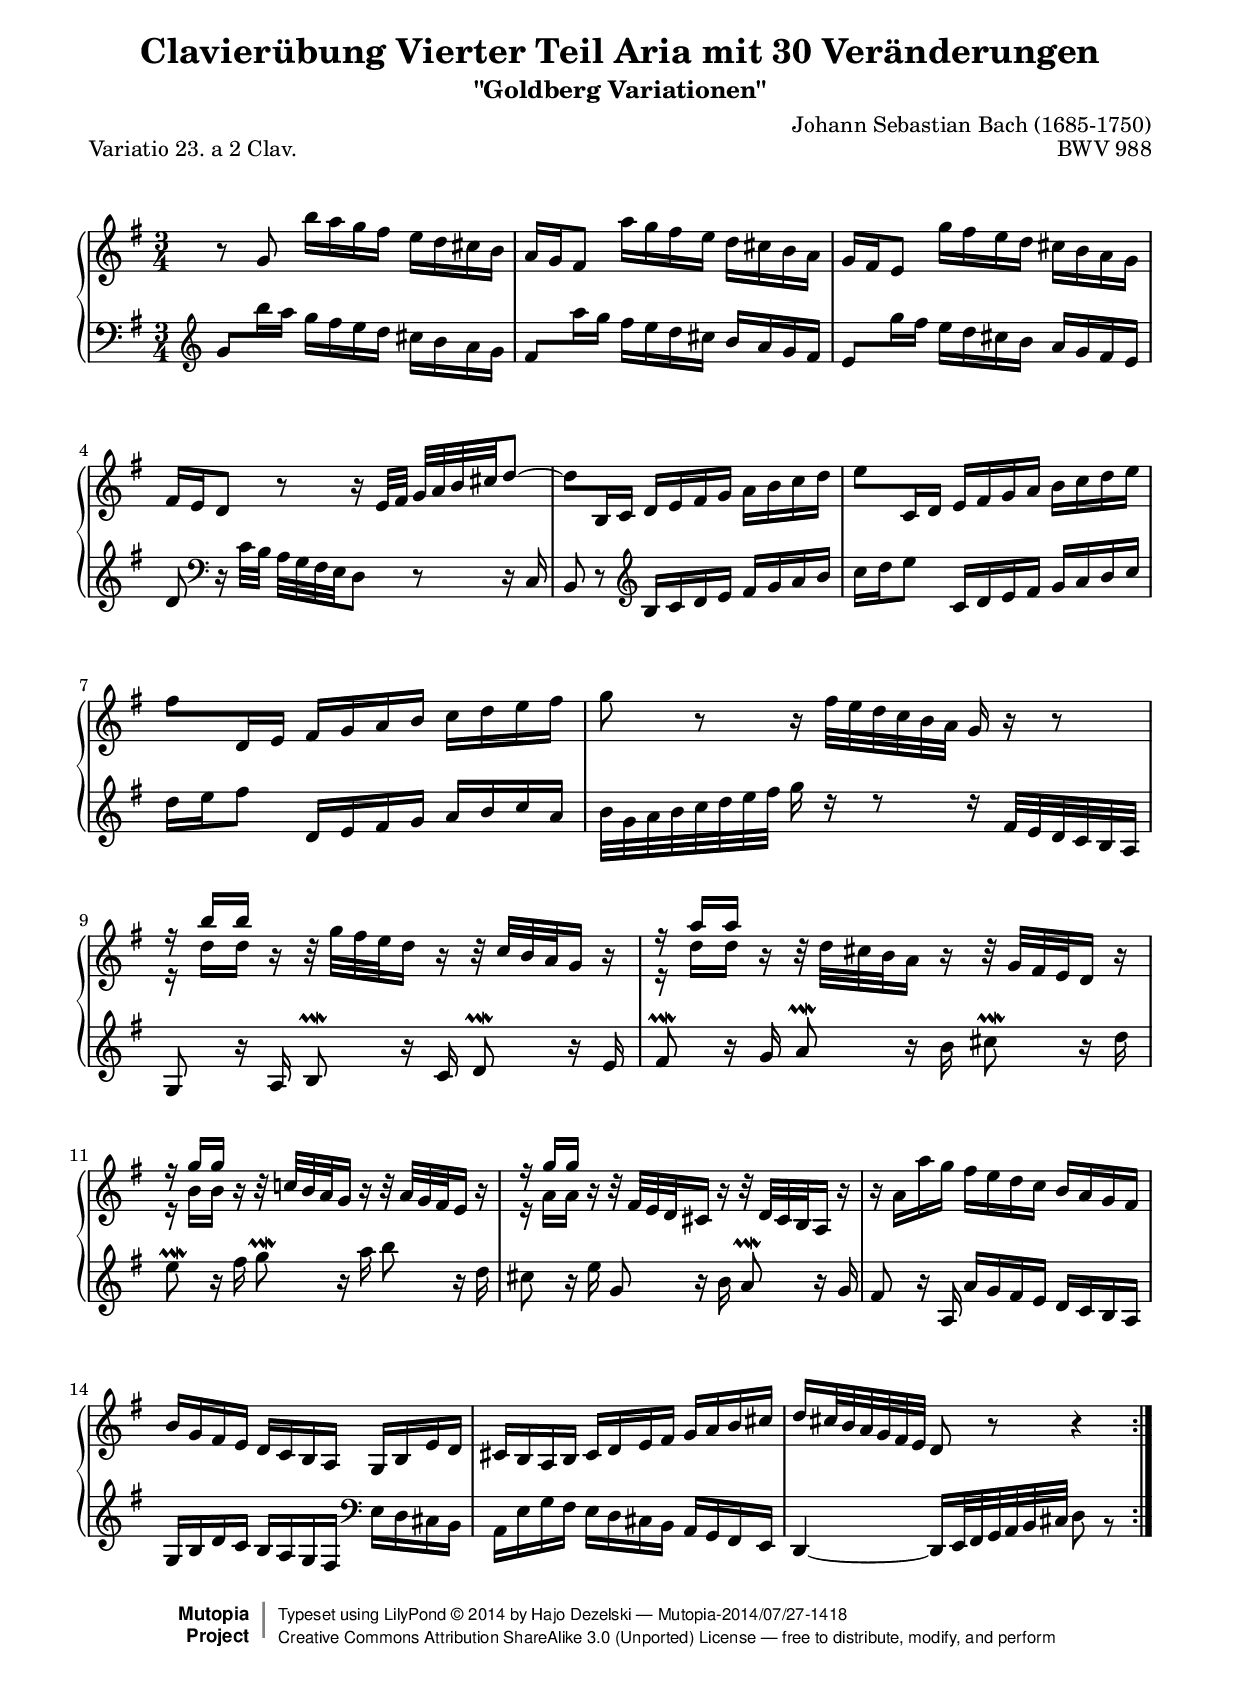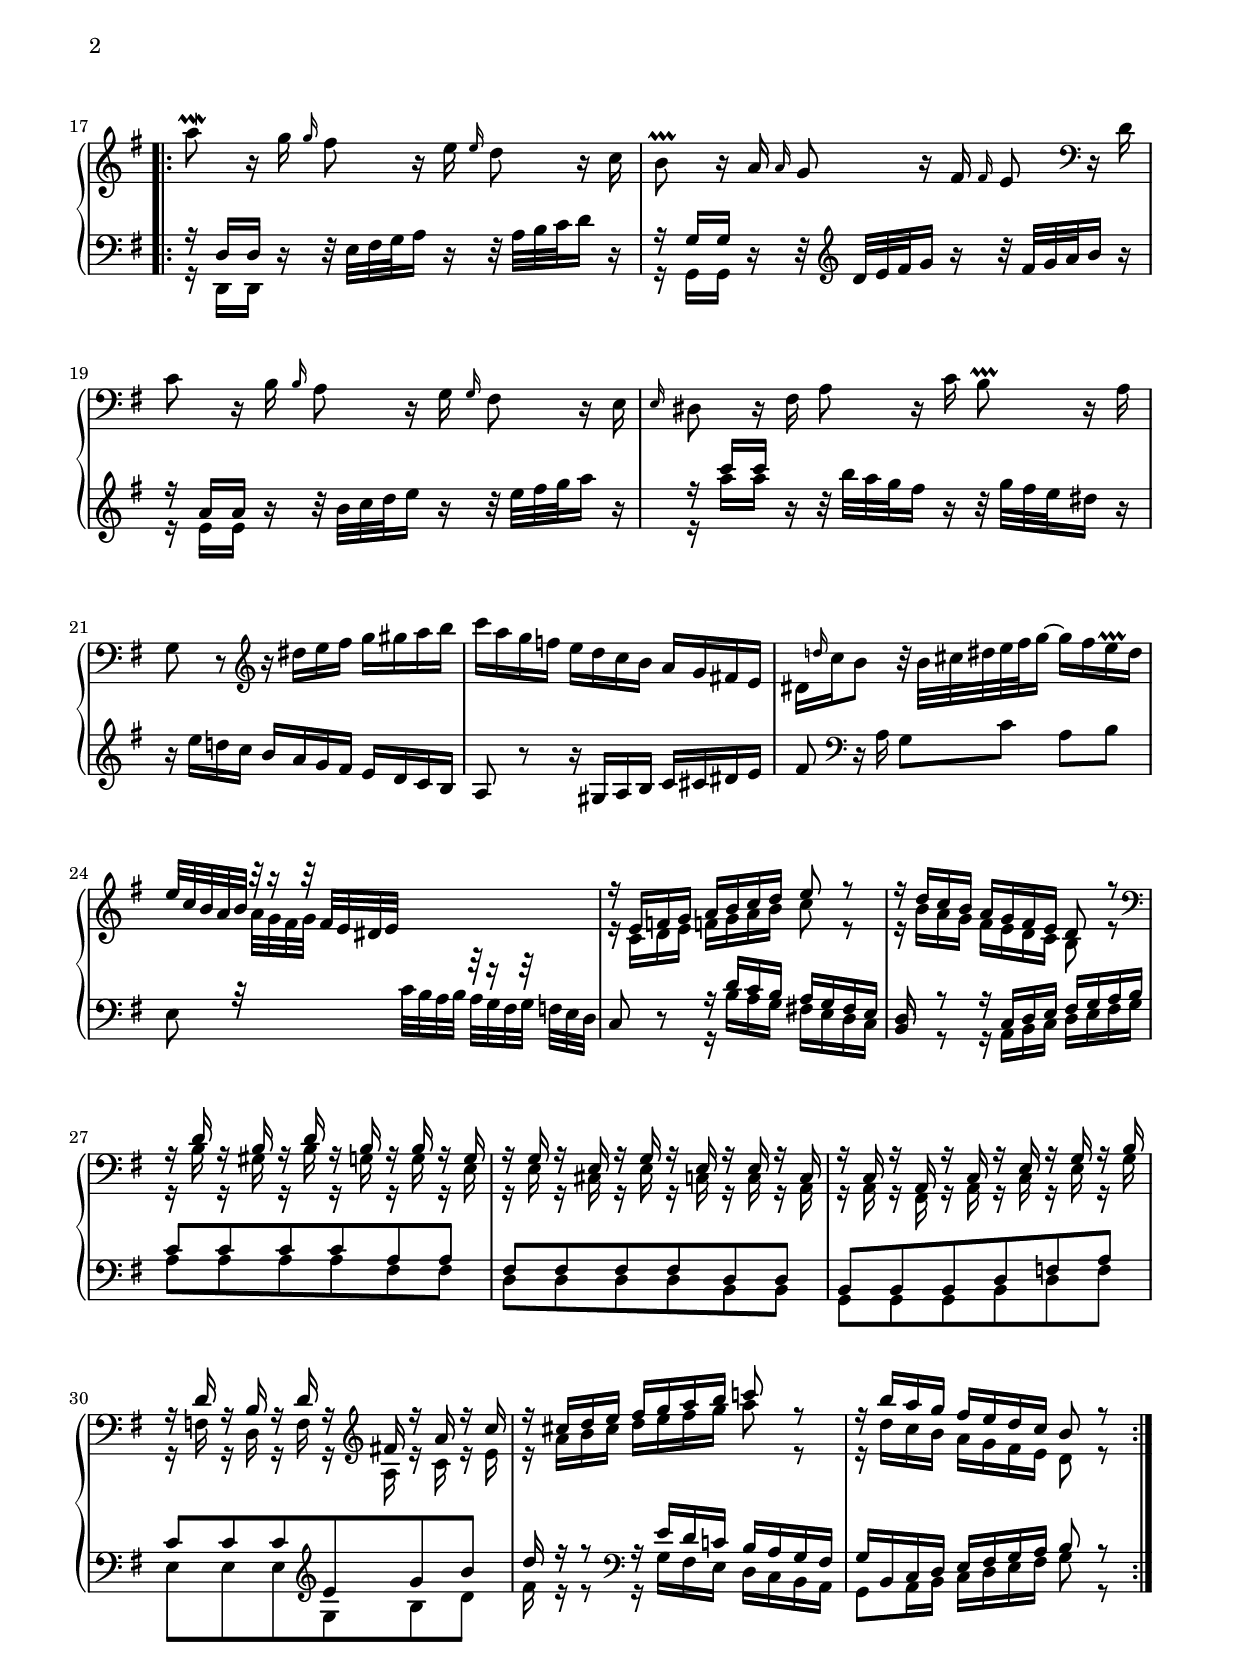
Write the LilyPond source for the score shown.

\version "2.24.0"
\language "english"

\paper {
    top-margin = 8\mm
    top-markup-spacing.basic-distance = #6
    markup-system-spacing.basic-distance = #10
    top-system-spacing.basic-distance = #12
    last-bottom-spacing.basic-distance = #12
    indent = 0.0
    line-width = 18.0\cm
    ragged-bottom = ##f
    ragged-last-bottom = ##f
}

% #(set-default-paper-size "letter")

#(set-global-staff-size 19)

\header {
        title = "Clavierübung Vierter Teil Aria mit 30 Veränderungen"
        subtitle = "\"Goldberg Variationen\""
        piece = "Variatio 23. a 2 Clav."
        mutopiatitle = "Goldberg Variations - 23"
        composer = "Johann Sebastian Bach (1685-1750)"
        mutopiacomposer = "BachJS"
        opus = "BWV 988"
        date = "1741"
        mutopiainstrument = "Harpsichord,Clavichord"
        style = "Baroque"
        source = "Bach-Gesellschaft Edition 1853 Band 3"
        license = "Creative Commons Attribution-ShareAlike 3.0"
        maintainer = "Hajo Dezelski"
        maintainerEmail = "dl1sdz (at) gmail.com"
	
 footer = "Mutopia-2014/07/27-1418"
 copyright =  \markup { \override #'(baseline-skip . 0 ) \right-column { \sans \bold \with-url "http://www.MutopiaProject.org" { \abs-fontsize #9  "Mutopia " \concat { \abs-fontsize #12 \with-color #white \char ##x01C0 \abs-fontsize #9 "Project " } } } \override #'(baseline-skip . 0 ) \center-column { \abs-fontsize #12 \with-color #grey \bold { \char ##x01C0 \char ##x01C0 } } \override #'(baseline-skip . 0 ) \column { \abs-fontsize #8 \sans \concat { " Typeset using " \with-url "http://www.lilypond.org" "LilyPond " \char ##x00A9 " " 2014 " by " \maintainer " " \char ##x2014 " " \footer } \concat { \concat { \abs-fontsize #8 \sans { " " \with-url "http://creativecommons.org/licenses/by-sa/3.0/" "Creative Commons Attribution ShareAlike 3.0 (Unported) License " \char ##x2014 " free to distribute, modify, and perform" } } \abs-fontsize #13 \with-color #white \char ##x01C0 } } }
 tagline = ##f
}

%%------------- definitions
posBeamA = \once \override Beam.positions = #'(0.7 . 0.7)
posBeamB = \once \override Beam.positions = #'(0 . 0)
posBeamC = \once \override Beam.positions = #'(-0.2 . -0.2)
doKneedBm = \once \override Beam.auto-knee-gap = #1
ignoreClash = \temporary \override NoteColumn.ignore-collision = ##t

%---------Pavel's snippet from LSR to change clef at beginning of staff
% Append markup in the text property to the grob
#(define (append-markup grob old-stencil)
  (ly:stencil-combine-at-edge
    old-stencil X RIGHT (ly:text-interface::print grob)))

bassToTreble = {
  \clef treble
  % Fake staff clef appearance
  \once \override Staff.Clef.glyph-name = #"clefs.F"
  \once \override Staff.Clef.Y-offset = #1
  % Append change clef to the time signature
  \once \override Staff.TimeSignature.text = \markup {
    \hspace #1.2
    \raise #-1
    \musicglyph "clefs.G_change"
  }
  \once \override Staff.TimeSignature.stencil = #(lambda (grob)
    (append-markup grob (ly:time-signature::print grob)))
}

sopranoOne =   \relative g' {
    \repeat volta 2 { %begin repeated section
        \stemNeutral
     	b8\rest g8 b'16 [ a g fs ] e [ d cs b ] | % 1
	a16 [ g fs8 ] a'16 [ g fs e ] d [ cs b a ] | % 2
	g16 [ fs e8 ] g'16 [ fs e d ] cs_[ b a g ] | % 3
	fs16 [ e d8 ] b'8\rest b16\rest e,32 [ fs32 ] g^[ a b cs d8 ~ ] | % 4
	\doKneedBm \posBeamC d8 [ b,16 c ] d [ e fs g ] a [ b c d ] | % 5
	\doKneedBm \posBeamB e8 [ c,16 d ] e [ fs g a ] b [ c d e ] | % 6
	\doKneedBm \posBeamA fs8 [ d,16 e ] fs [ g a b ] c [ d e fs ] | % 7
	g8 b,8\rest b16\rest fs'32 [ e d c b a ] g16 b16\rest b8\rest | % 8
	\stemUp r16 b'16 [ b ] b,16\rest b32\rest g'32_[ fs e d16 ] b16\rest b32\rest c32 [ b a g16 ] b16\rest | % 9
	r16 a'16 [ a ] b,16\rest b32\rest d32_[ cs b a16 ] b16\rest b32\rest g32 [ fs e d16 ] b'16\rest | % 10
	r16 g'16 [ g ] b,16\rest b32\rest c!32 [ b a g16 ] b16\rest b32\rest a32 [ g fs e16 ] b'16\rest | % 11
	r16 g'16 [ g ] b,16\rest b32\rest fs32 [ e d cs16 ] b'16\rest b32\rest d,32 [ cs b a16 ] b'16\rest | % 12
	\stemNeutral b16\rest a16 [ a' g ] fs [ e d c ] b [ a g fs ] | % 13
	b16 [ g fs e ] d [ c b a ] g [ b e d ] | % 14
	cs16 [ b a b ] cs [ d e fs ] g [ a b cs ] | % 15
	d16 [ cs32 b a g fs e ] d8 b'8\rest b4\rest | % 16
	\pageBreak
	} %end of repeated section
  
    \repeat volta 2 { %begin repeated section
		a'8 \prallmordent  b,16\rest g'16 \once \stemUp \grace { g16 } fs8  b,16\rest e16 \once \stemUp \grace { e16 } d8 b16\rest c16  | % 17
		b8 \prallprall b16\rest a16 \grace a16 g8 b16\rest fs16 \grace fs16 e8 \clef "bass" d,16\rest d'16 | % 18
		c8 d,16\rest  b'16 \once \stemUp \grace { b16 } a8 d,16\rest g16 \once \stemUp \grace { g16 } fs8 d16\rest e16 | % 19
		\once \stemUp \grace { e16 } ds8 d16\rest fs16 a8 d,16\rest c'16 b8 \prallprall d,16\rest a'16 | % 20
		g8 d8\rest \clef "treble" b''16\rest ds16 [ e fs ] g [ gs a b ] | % 21
		c16 [ a g f ] e [ d c b ] a [ g fs! e ] | % 22
		ds16_[ \once \stemUp \grace { d'!16 } c b8 ] b32\rest b32 [ cs ds e fs g16 ~ ] g [ fs e \prallprall ds ] | % 23
		e32^[ c b a b ] r32 r16 r32 fs32 [ e ds e ] s4 s16 s32 | % 24
		r16 e16 [ f g ] \stemUp a [ b c d ] e8 r8 | % 25
		r16 d16 [ c b ] a [ g fs e ] d8 r8 \clef "bass" | % 26
		r16 d16 r16 b16 r16 d16 r16 b16 r16 b16 r16 g16 | % 27
		r16 g16  r16 e16  r16 g16  r16 e16  r16 e16  r16 c16  | % 28
		r16 c16 r16 a16 r16 c16 r16 e16 r16 g16 r16 b16 | % 29
		r16 d16 r16 b16 r16 d16 r16 \clef "treble" fs!16 r16 a16 r16 c16 | % 30
		r16 cs16 [ d e ] fs [ g a b ] c!8 r8 | % 31
		r16 b16 [ a g ] fs [ e d c ] b8 r8  | % 32
    } %end repeated section
}

sopranoTwo =   \relative b' {
  \repeat volta 2 { %begin repeated section
	  \stemDown
	  s1*3/4 | % 1
	  s1*3/4 | % 2
	  s1*3/4 | % 3
	  s1*3/4 | % 4
	  s1*3/4 | % 5
	  s1*3/4 | % 6
	  s1*3/4 | % 7
	  s1*3/4 | % 8
	  r16 d16 [ d ] s16 s1*2/4 | % 9
	  r16 d16 [ d ] s16 s1*2/4 | % 10
	  r16 b16 [ b ] s16 s1*2/4 | % 11
	  r16 a16 [ a ] s16 s1*2/4 | % 12
	  s1*3/4 | % 13
	  s1*3/4 | % 14
	  s1*3/4 | % 15
	  s1*3/4 | % 16

    } %end of repeated section
  
    \repeat volta 2 { %begin repeated section
		s1*3/4 | % 17
		s1*3/4 | % 18
		s1*3/4 | % 19
		s1*3/4 | % 20
		s1*3/4 | % 21
		s1*3/4 | % 22
		s1*3/4 | % 23
		s8 s32 a32 [ g fs g ] s4 s8 s16 s32 | % 24
		r16 c,16 [ d e ] f! [ g a b ] c8 r8 | % 25
		r16 b16 [ a g ] fs [ e d c ] b8 r8 \clef "bass" | % 26
		r16 b16  r16 gs16 r16 b16 r16 g16 r16 g16 r16 e16 | % 27
		r16 e16 r16 cs16 r16 e16 r16 c16 r16 c16 r16 a16 | % 28
		r16 a16 r16 fs16 r16 a16 r16 c16 r16 e16 r16 g16 | %29
		r16 f16 r16 d16 r16 f16 r16 \clef "treble" a16 r16 c16 r16 e16 | % 30
		r16 a16 [ b cs ] d [ e fs g ] a8 r8 | % 31
		r16 d,16 [ c b ] a [ g fs e ] d8 r8 | % 32 

    } %end repeated section
}

soprano = << \sopranoOne \\ \sopranoTwo>>

%%
%% Bass Clef
%% 

bassOne = \relative g' {
	\repeat volta 2 { %begin repeated section
		\stemNeutral
		\bassToTreble \doKneedBm \posBeamA g8 [ b'16 a ] g [ fs e d ] cs_[ b a g ] | % 1
		\doKneedBm \posBeamB fs8 [ a'16 g ] fs [ e d cs ] b^[ a g fs ] | % 2
		\doKneedBm \posBeamC e8 [ g'16 fs ] e [ d cs b ] a^[ g fs e ] | % 3
		\stemNeutral d8 \clef "bass" d,16\rest c'32 [ b ] a [ g fs e d8 ] d8\rest d16\rest c16 | % 4
		b8 d8\rest \clef "treble" b'16 [ c d e ] fs [ g a b ] | % 5
		c16 [ d e8 ] c,16 [ d e fs ] g [ a b c ] | % 6
		d16 [ e fs8 ] d,16 [ e fs g ] a [ b c a ] | % 7
		b32 [ g a b c d e fs ] g16 d16\rest d8\rest d16\rest fs,32 [ e d c b a ] | % 8
		g8 b'16\rest a,16 b8 \prallmordent b'16\rest c,16 d8 \prallmordent b'16\rest e,16 | % 9
		fs8 \prallmordent b16\rest g16 a8 \prallmordent b16\rest b16 cs8 \prallmordent b16\rest d16 | % 10
		e8 \prallmordent b16\rest fs'16 g8 \prallmordent b,16\rest a'16  b8 b,16\rest d16 | % 11
		cs8 b16\rest e16 g,8 b16\rest b16 a8 \prallmordent b16\rest g16 | % 12
		fs8 b16\rest a,16 a' [ g fs e ] d [ c b a ] | % 13
		g16 [ b d c ] b [ a g fs ]  \clef "bass" e_[ d cs b ] | % 14
		a16 [ e' g fs ] e_[ d cs b ] a [ g fs e ] | % 15
		d4_~ d16 [ e32 fs g a b cs ] d8 b8\rest | % 16
    } %end of repeated section
  
    \repeat volta 2 { %begin repeated section
		\stemUp
		r16 d16[ d ] s16 s1*2/4 | % 17
		r16 g16 [ g ] s16 s1*2/4 | % 18
		r16 a'16 [ a ] s16 s1*2/4  | % 19
		r16 c'16 [ c ] s16 s1*2/4 | % 20
		b,16\rest e16_[ d! c ] b [ a g fs ] e [ d c b ] | % 21
		a8 b'8\rest b16\rest gs,16 [ a b ] c [ cs ds e ] | % 22
		fs8 \clef "bass" d,16\rest \stemNeutral a'16 g8 [ c8 ] a8 [ b8 ] | % 23
		e,8 r32 s4 c'32 [ b a b ] r32 r16 r32 f32 [ e d ] | % 24
		c8 d8\rest r16 \stemUp d'16 [ c b ] a [ g  fs  e ]  | % 25
		\ignoreClash d8 r8 r16 c16 [ d e ] fs [ g a b ] \undo \ignoreClash | % 26
		c8 [ c c c a a ] | % 27
		fs8 [ fs fs fs d d ] | % 28
		b8 [ b b d f a ] | % 29
		c8 [ c c \clef "treble" e g b ] | % 30
		d16 r16 r8 \clef "bass" r16 e,16 [ d c! ] b [ a g fs ] | % 31
		g16 [ b, c d ] e [ fs g a ] b8 r8 | % 32
  
    } %end repeated section
}

bassTwo = \relative d, {
    \repeat volta 2 { %begin repeated section
		\stemDown
		s1*3/4 | % 1
		s1*3/4 | % 2
		s1*3/4 | % 3
		s1*3/4 | % 4
		s1*3/4 | % 5
		s1*3/4 | % 6
		s1*3/4 | % 7
		s1*3/4 | % 8
		s1*3/4 | % 9
		s1*3/4 | % 10
		s1*3/4 | % 11
		s1*3/4 | % 12
		s1*3/4 | % 13
		s1*3/4 | % 14
		s1*3/4 | % 15
		s1*3/4 | % 16
    } %end of repeated section
  
    \repeat volta 2 { %begin repeated section
		r16 d16 [ d ] d'16\rest d32\rest e32 [ fs g a16 ] d,16\rest d32\rest a'32 [ b c32 d16 ] d,16\rest | % 17
		r16 g,16 [ g ] d'16\rest d32\rest \clef "treble" \stemNeutral d'32 [ e fs g16 ] b16\rest b32\rest fs32 [ g a b16 ] b16\rest | % 18
		r16 e,16_[ e ] b'16\rest b32\rest b32 [ c d e16 ] b16\rest b32\rest e32 [ fs g a16 ] b,16\rest | % 19
		r16 a'16 [ a ] b,16\rest b32\rest b'32 [ a g fs16 ] b,16\rest b32\rest g'32 [ fs e ds16 ] b16\rest | % 20
		s1*3/4 | % 21
		s1*3/4 | % 22
		s1*3/4 | % 23
		s2 s32 a,32 [ g fs g ]  s16 s32 | % 24
		s8 s8 r16 b16 [ a  g ] fs! [ e  d  c ] | % 25
		b8 r8 r16 a16_[ b c ] d [ e fs g ] | % 26
		a8 [ a a a fs fs ] | % 27
		\stemDown d8 [ d d d b b ] | % 28
		g8 [ g g b d f ] | % 29
		e8 [ e e g b d ] | % 30
		fs16 r16 r8 \clef "bass" r16 g,16 [ fs e ] d [ c b a ] | % 31
		g8 [ a16 b ] c [ d e fs ] g8 r8 | % 32

    } %end repeated section
}

bass = << \bassOne \\ \bassTwo>>

%% Merge score - Piano staff

\score {
    \context PianoStaff <<
        \set PianoStaff.midiInstrument = "harpsichord"
        \new Staff = "upper" { \clef treble \key g \major \time 3/4 \soprano  }
        \new Staff = "lower"  { \clef bass \key g \major \time 3/4 \bass }
    >>
    \layout{  }
    \midi { \tempo 4 = 85 }

}
